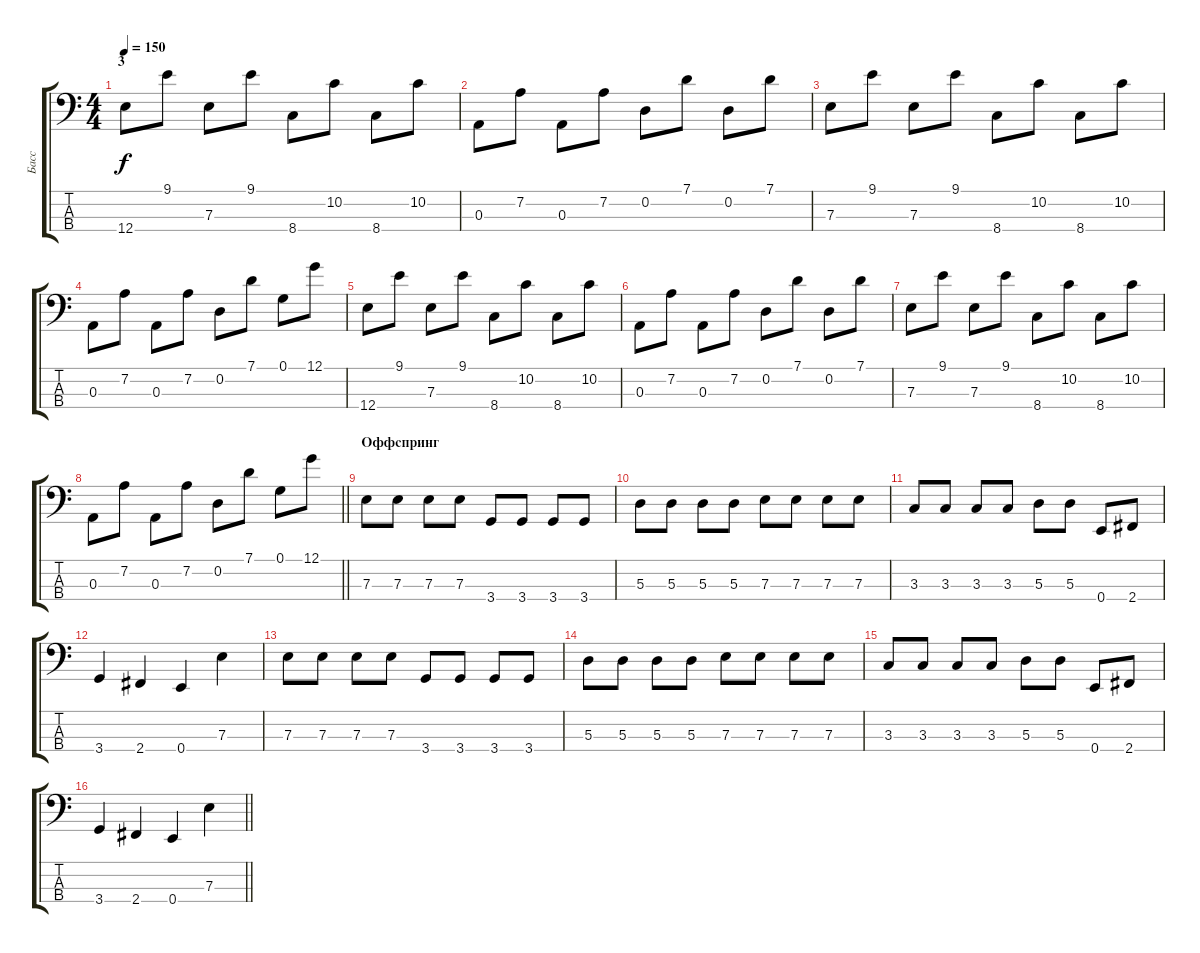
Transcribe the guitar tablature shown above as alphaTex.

\track ("Басс" "Басс") {instrument synthbass2}
\staff {score tabs}
\tuning (G2 D2 A1 E1) {hide}
\ts (4 4)
\section ("" "3")
\tempo 150
\clef f4
\ks c
12.4.8{dy f} 9.1.8 7.3.8 9.1.8 8.4.8 10.2.8 8.4.8 10.2.8 |
0.3.8 7.2.8 0.3.8 7.2.8 0.2.8 7.1.8 0.2.8 7.1.8 |
7.3.8 9.1.8 7.3.8 9.1.8 8.4.8 10.2.8 8.4.8 10.2.8 |
0.3.8 7.2.8 0.3.8 7.2.8 0.2.8 7.1.8 0.1.8 12.1.8 |
12.4.8 9.1.8 7.3.8 9.1.8 8.4.8 10.2.8 8.4.8 10.2.8 |
0.3.8 7.2.8 0.3.8 7.2.8 0.2.8 7.1.8 0.2.8 7.1.8 |
7.3.8 9.1.8 7.3.8 9.1.8 8.4.8 10.2.8 8.4.8 10.2.8 |
\barLineRight lightlight
0.3.8 7.2.8 0.3.8 7.2.8 0.2.8 7.1.8 0.1.8 12.1.8 |
\section ("" "Оффспринг")
7.3.8 7.3.8 7.3.8 7.3.8 3.4.8 3.4.8 3.4.8 3.4.8 |
5.3.8 5.3.8 5.3.8 5.3.8 7.3.8 7.3.8 7.3.8 7.3.8 |
3.3.8 3.3.8 3.3.8 3.3.8 5.3.8 5.3.8 0.4.8 2.4.8 |
3.4.4 2.4.4 0.4.4 7.3.4 |
7.3.8 7.3.8 7.3.8 7.3.8 3.4.8 3.4.8 3.4.8 3.4.8 |
5.3.8 5.3.8 5.3.8 5.3.8 7.3.8 7.3.8 7.3.8 7.3.8 |
3.3.8 3.3.8 3.3.8 3.3.8 5.3.8 5.3.8 0.4.8 2.4.8 |
\barLineRight lightlight
3.4.4 2.4.4 0.4.4 7.3.4
